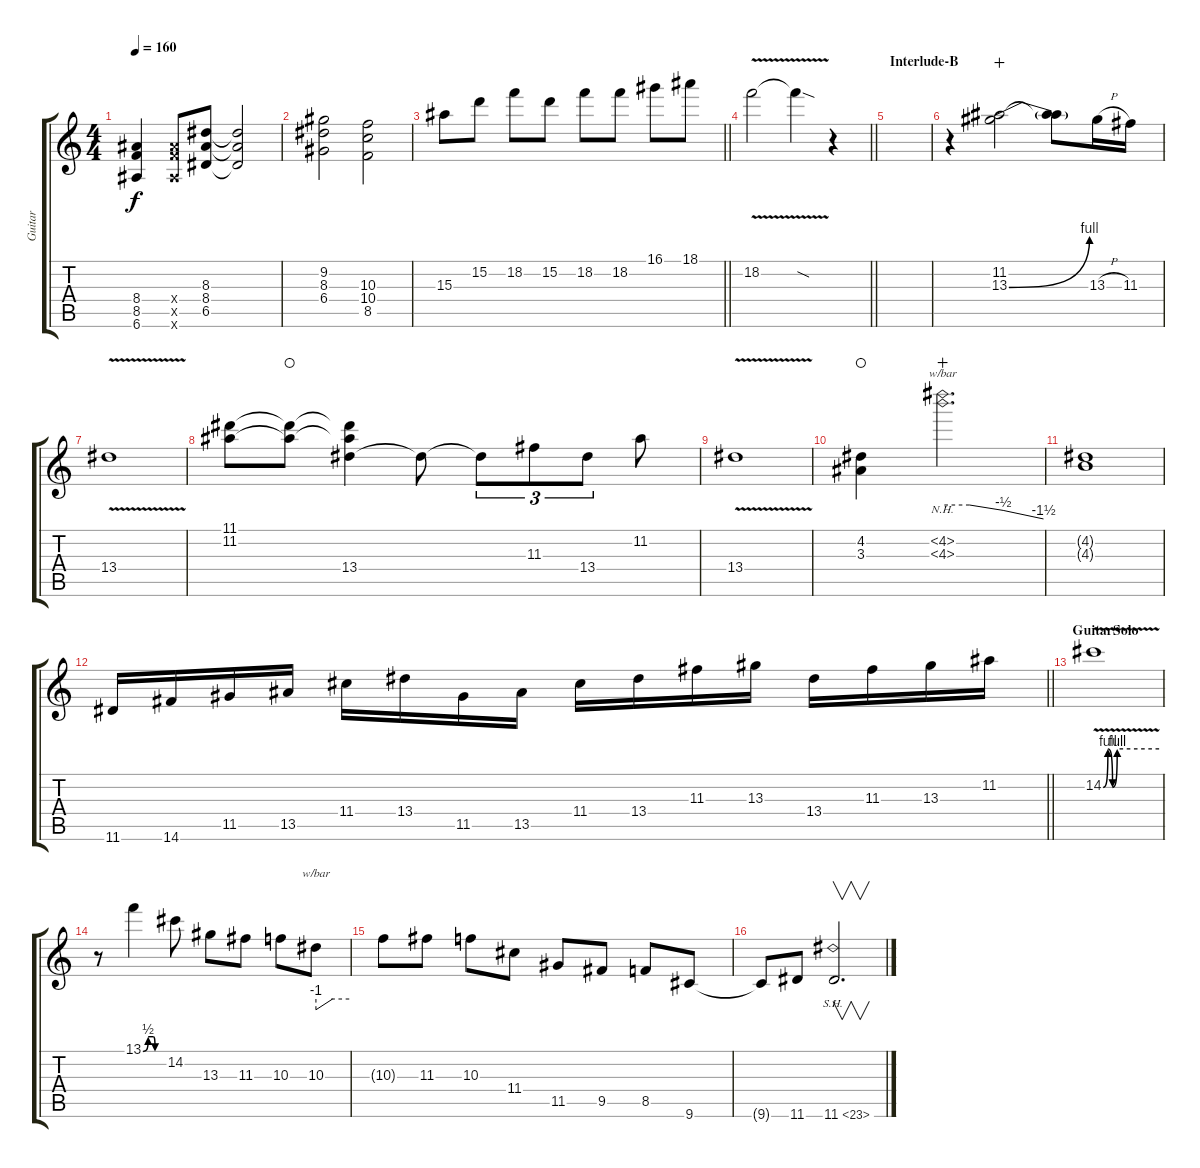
\track ("Guitar" "Guitar") {instrument overdrivenguitar}
\staff {score tabs}
\tuning (E4 B3 G3 D3 A2 E2) {hide}
\ts (4 4)
\tempo 160
\clef g2
\ks c
(8.4{t} 8.5{t} 6.6{t}).4{dy f} (8.4{x} 8.5{x} 6.6{x}).8 (8.3 8.4 6.5).8 (8.3{t} 8.4{t} 6.5{t}).2 |
(9.2 8.3 6.4).2 (10.3 10.4 8.5).2 |
\barLineRight lightlight
15.3.8 15.2.8 18.2.8 15.2.8 18.2.8 18.2.8 16.1.8 18.1.8 |
\barLineRight lightlight
18.2{v}.2 18.2{sod t}.4 r.4 |
\section ("" "Interlude-B")
|
r.4 (11.2 13.3{be (bend 0 0 60 4)}).2{wahc} (11.2{t} 13.3{t}).8 13.3{h}.16 11.3.16 |
13.4{v}.1 |
(11.1 11.2).8 (11.1{t} 11.2{t}).8{waho} (11.1{t} 11.2{t} 13.4).4 13.4{t}.8 13.4{t}.8{tu (3 2)} 11.3.8{tu (3 2)} 13.4.8{tu (3 2)} 11.2.8 |
13.4{v}.1 |
(4.2 3.3).4{waho} (4.2{nh} 4.3{nh}).2{d tbe (custom default 0 0 16 0 36 -2 60 -6) wahc} |
(4.2{t} 4.3{t}).1 |
\barLineRight lightlight
11.6.16 14.6.16 11.5.16 13.5.16 11.4.16 13.4.16 11.5.16 13.5.16 11.4.16 13.4.16 11.3.16 13.3.16 13.4.16 11.3.16 13.3.16 11.2.16 |
\section ("" "GuitarSolo")
14.2{be (custom 0 0 5 4 10 0 15 4 60 4) v}.1 |
r.8 13.1{be (custom 0 0 15 2 30 2 35 0 60 0)}.4 14.2.8 13.3.8 11.3.8 10.3.8 10.3.8{tbe (custom default 0 -4 30 0 60 0)} |
10.3{t}.8 11.3.8 10.3.8 11.4.8 11.5.8 9.5.8 8.5.8 9.6.8 |
9.6{t}.8 11.6.8 11.6{sh 12}.2{v d}
